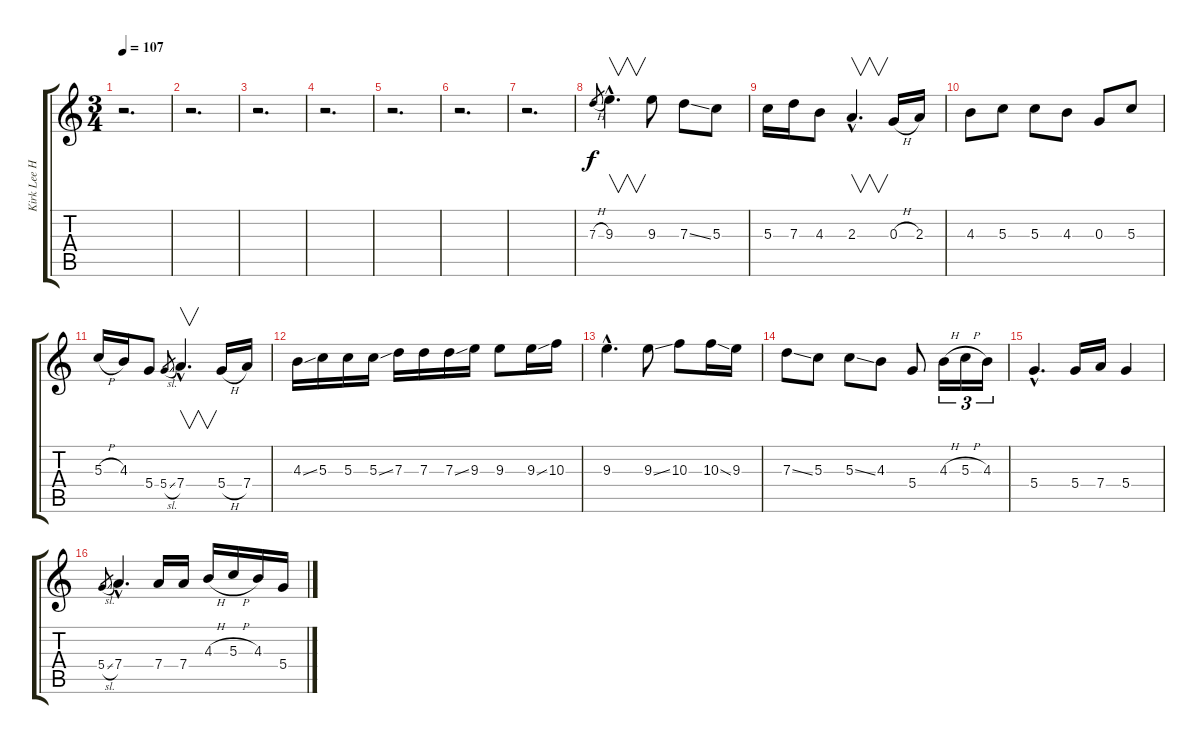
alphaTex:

\track ("Kirk Lee Hammett" "Kirk Lee H") {instrument distortionguitar}
\staff {score tabs}
\tuning (E4 B3 G3 D3 A2 E2) {hide}
\ts (3 4)
\tempo 107
\clef g2
\ks c
r.2{d dy f} |
r.2{d} |
r.2{d} |
r.2{d} |
r.2{d} |
r.2{d} |
r.2{d} |
7.3{h}.8{gr} 9.3{hac}.4{v d} 9.3.8 7.3{ss}.8 5.3.8 |
5.3.16 7.3.16 4.3.8 2.3{hac}.4{v d} 0.3{h}.16 2.3.16 |
4.3.8 5.3.8 5.3.8 4.3.8 0.3.8 5.3.8 |
5.3{h}.16 4.3.16 5.4.8 5.4{sl}.8{gr} 7.4{hac}.4{v d} 5.4{h}.16 7.4.16 |
4.3{ss}.16 5.3.16 5.3.16 5.3{ss}.16 7.3.16 7.3.16 7.3{ss}.16 9.3.16 9.3.8 9.3{ss}.16 10.3.16 |
9.3{hac}.4{d} 9.3{ss}.8 10.3.8 10.3{ss}.16 9.3.16 |
7.3{ss}.8 5.3.8 5.3{ss}.8 4.3.8 5.4.8 4.3{h}.16{tu (3 2)} 5.3{h}.16{tu (3 2)} 4.3.16{tu (3 2)} |
5.4{hac}.4{d} 5.4.16 7.4.16 5.4.4 |
5.4{sl}.8{gr} 7.4{hac}.4{d} 7.4.16 7.4.16 4.3{h}.16 5.3{h}.16 4.3.16 5.4.16
